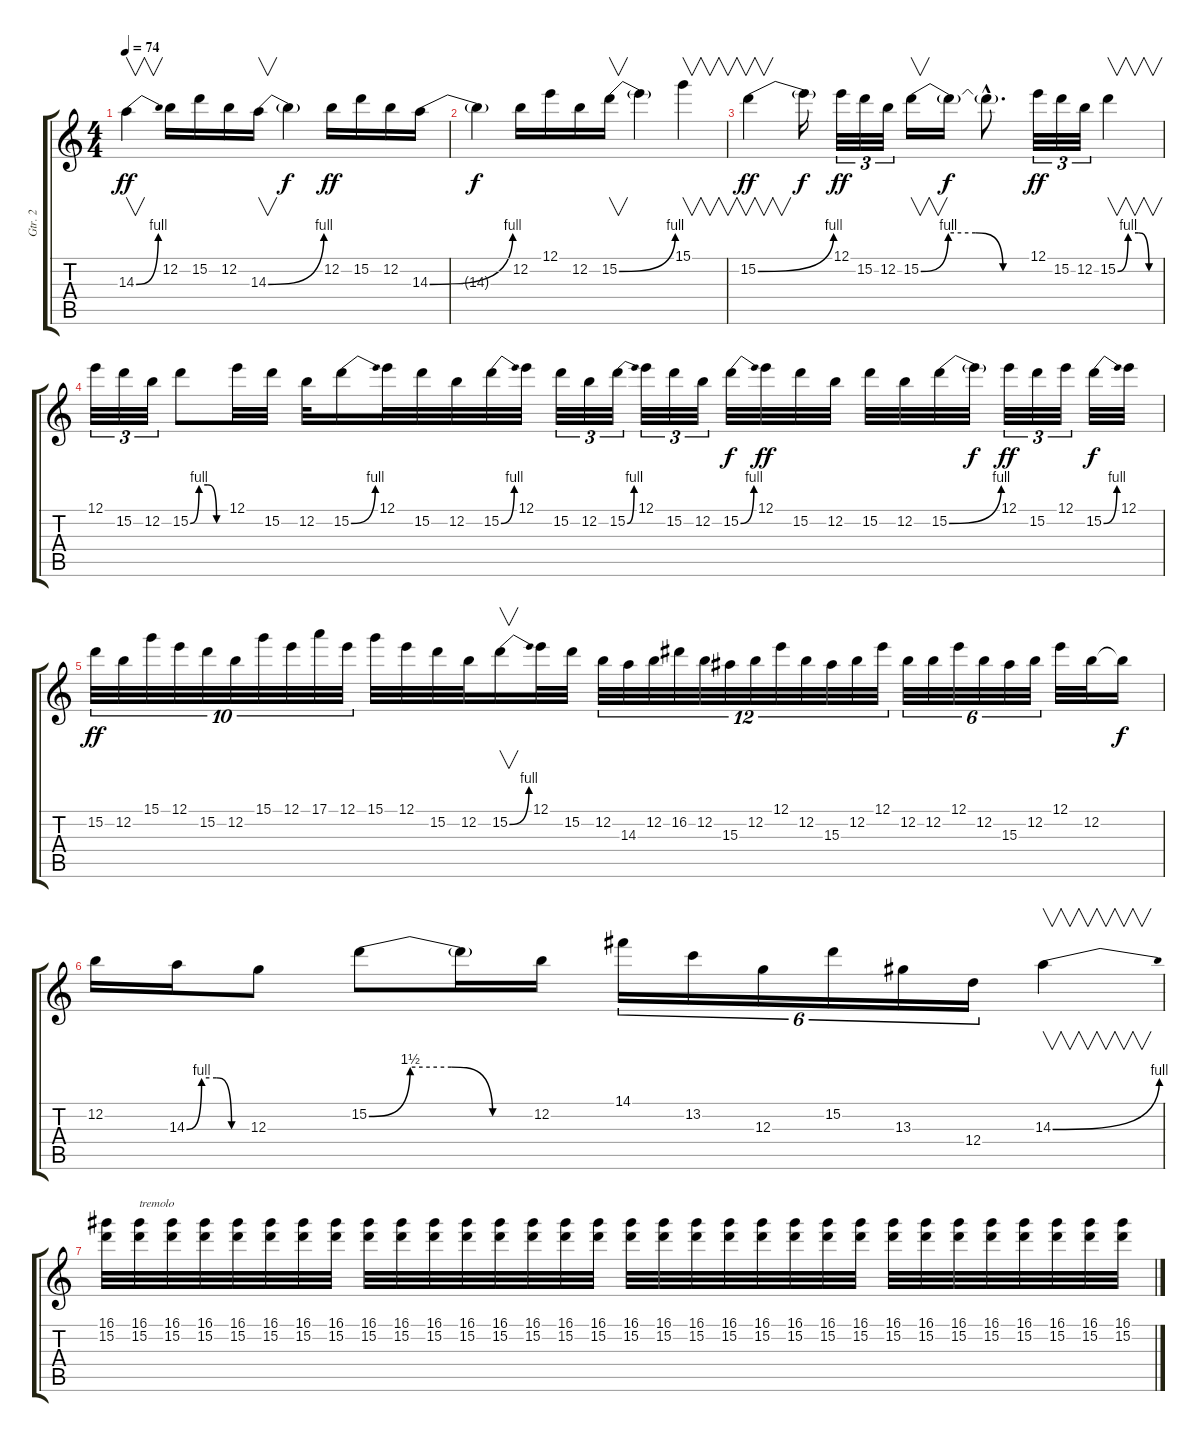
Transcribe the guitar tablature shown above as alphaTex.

\track ("Gtr. 2" "Gtr. 2") {instrument overdrivenguitar}
\staff {score tabs}
\tuning (E4 B3 G3 D3 A2 E2) {hide}
\ts (4 4)
\tempo 74
\clef g2
\ks c
14.3{be (bend 0 0 60 4)}.4{v dy ff volume 16 instrument overdrivenguitar} 12.2.16 15.2.16 12.2.16 14.3{be (bend 0 0 60 4)}.16{v} 14.3{t}.4{dy f} 12.2.16{dy ff} 15.2.16 12.2.16 14.3{be (bend 0 0 60 4)}.16 |
14.3{t}.4{dy f} 12.2.16 12.1.16 12.2.16 15.2{be (bend 0 0 60 4)}.16{v} 15.2{t}.4 15.1.4{v} |
15.2{be (bend 0 0 60 4)}.4{v dy ff} 15.2{t}.16{dy f} 12.1.32{tu (3 2) dy ff} 15.2.32{tu (3 2)} 12.2.32{tu (3 2)} 15.2{be (custom 0 0 15 4 30 4 45 0 60 0)}.16{v} 15.2{t}.16{dy f} 15.2{hac t}.8{d} 12.1.32{tu (3 2) dy ff} 15.2.32{tu (3 2)} 12.2.32{tu (3 2)} 15.2{be (custom 0 0 15 4 30 4 45 0 60 0)}.4{v} |
12.1.32{tu (3 2)} 15.2.32{tu (3 2)} 12.2.32{tu (3 2)} 15.2{be (custom 0 0 15 4 30 4 45 0 60 0)}.8 12.1.32 15.2.32 12.2.32 15.2{be (bend 0 0 60 4)}.16 12.1.32 15.2.32 12.2.32 15.2{be (bend 0 0 60 4)}.32 12.1.32 15.2.32{tu (3 2)} 12.2.32{tu (3 2)} 15.2{be (bend 0 0 60 4)}.32{tu (3 2)} 12.1.32{tu (3 2)} 15.2.32{tu (3 2)} 12.2.32{tu (3 2)} 15.2{be (bend 0 0 60 4)}.32{dy f} 12.1.32{dy ff} 15.2.32 12.2.32 15.2.32 12.2.32 15.2{be (bend 0 0 60 4)}.32 15.2{t}.32{dy f} 12.1.32{tu (3 2) dy ff} 15.2.32{tu (3 2)} 12.1.32{tu (3 2)} 15.2{be (bend 0 0 60 4)}.32{dy f} 12.1.32 |
15.2.32{tu (10 8) dy ff} 12.2.32{tu (10 8)} 15.1.32{tu (10 8)} 12.1.32{tu (10 8)} 15.2.32{tu (10 8)} 12.2.32{tu (10 8)} 15.1.32{tu (10 8)} 12.1.32{tu (10 8)} 17.1.32{tu (10 8)} 12.1.32{tu (10 8)} 15.1.32 12.1.32 15.2.32 12.2.32 15.2{be (bend 0 0 60 4)}.16{v} 12.1.32 15.2.32 12.2.32{tu (12 8)} 14.3.32{tu (12 8)} 12.2.32{tu (12 8)} 16.2.32{tu (12 8)} 12.2.32{tu (12 8)} 15.3.32{tu (12 8)} 12.2.32{tu (12 8)} 12.1.32{tu (12 8)} 12.2.32{tu (12 8)} 15.3.32{tu (12 8)} 12.2.32{tu (12 8)} 12.1.32{tu (12 8)} 12.2.32{tu (6 4)} 12.2.32{tu (6 4)} 12.1.32{tu (6 4)} 12.2.32{tu (6 4)} 15.3.32{tu (6 4)} 12.2.32{tu (6 4)} 12.1.32 12.2.32 12.2{t}.16{dy f} |
12.2.16{volume 0} 14.3{be (custom 0 0 15 4 30 4 45 0 60 0)}.16 12.3.8 15.2{be (custom 0 0 15 6 30 6 45 0 60 0)}.8 15.2{t}.16 12.2.16 14.1.16{tu (6 4)} 13.2.16{tu (6 4)} 12.3.16{tu (6 4)} 15.2.16{tu (6 4)} 13.3.16{tu (6 4)} 12.4.16{tu (6 4)} 14.3{be (bend 0 0 60 4)}.4{v} |
(16.1 15.2).32 (16.1 15.2).32{txt "tremolo"} (16.1 15.2).32 (16.1 15.2).32 (16.1 15.2).32 (16.1 15.2).32 (16.1 15.2).32 (16.1 15.2).32 (16.1 15.2).32 (16.1 15.2).32 (16.1 15.2).32 (16.1 15.2).32 (16.1 15.2).32 (16.1 15.2).32 (16.1 15.2).32 (16.1 15.2).32 (16.1 15.2).32 (16.1 15.2).32 (16.1 15.2).32 (16.1 15.2).32 (16.1 15.2).32 (16.1 15.2).32 (16.1 15.2).32 (16.1 15.2).32 (16.1 15.2).32 (16.1 15.2).32 (16.1 15.2).32 (16.1 15.2).32 (16.1 15.2).32 (16.1 15.2).32 (16.1 15.2).32 (16.1 15.2).32
